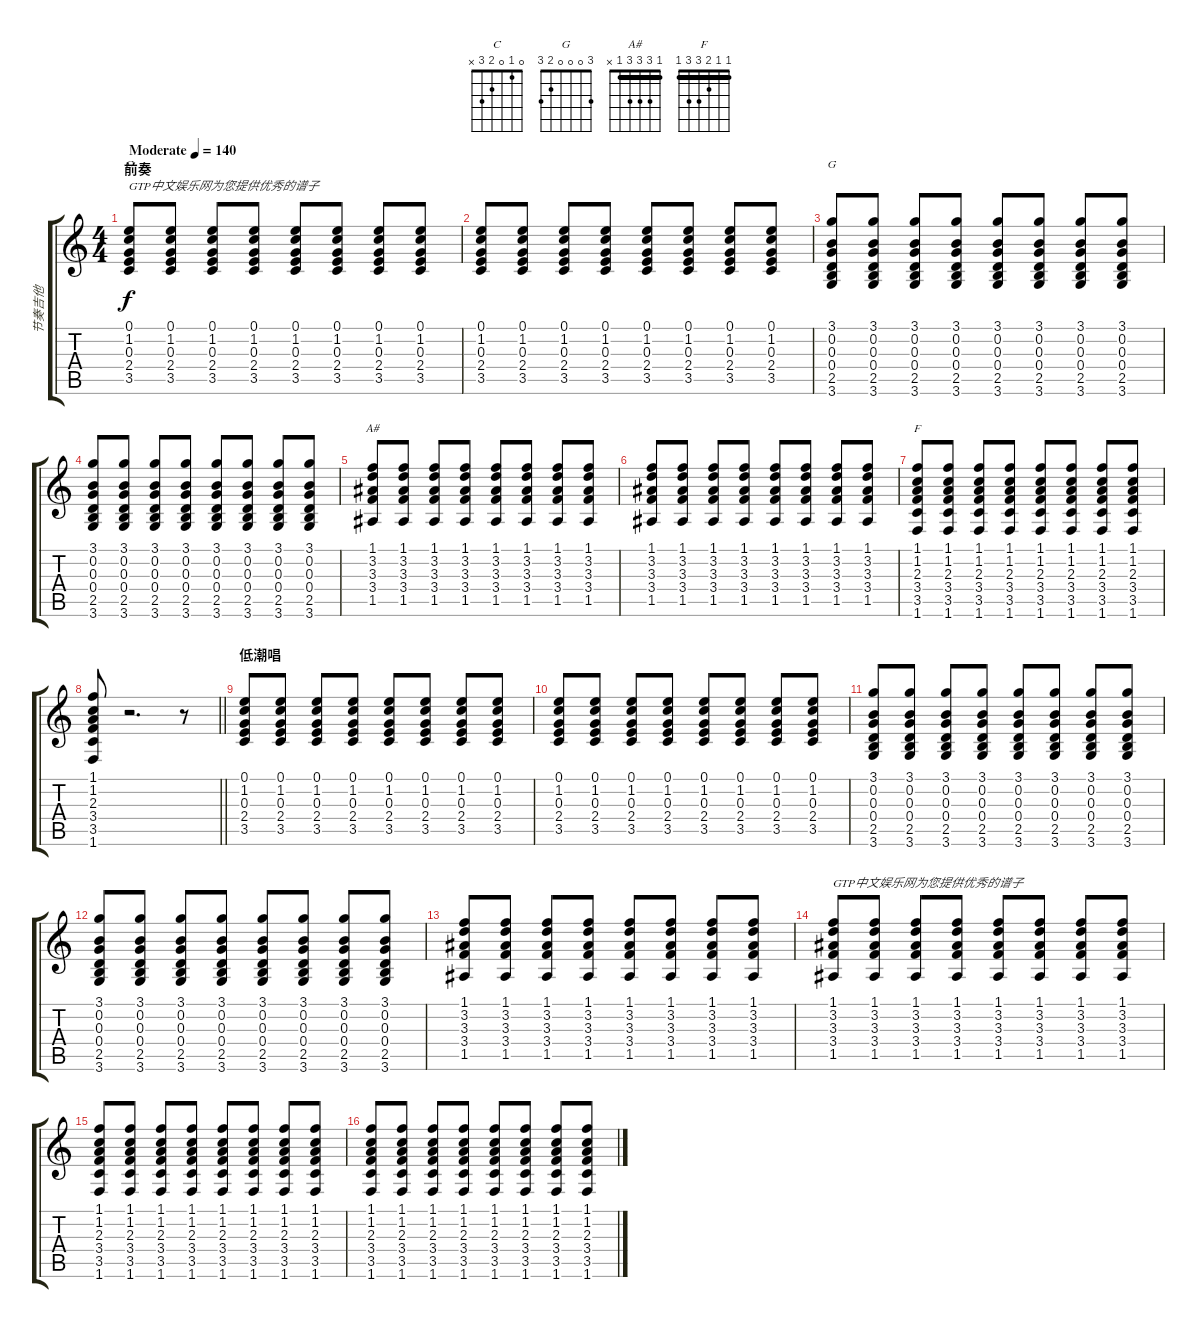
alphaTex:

\track ("节奏吉他" "节奏吉他") {instrument acousticguitarsteel}
\staff {score tabs}
\tuning (E4 B3 G3 D3 A2 E2) {hide}
\chord ("C" 0 1 0 2 3 x)
\chord ("G" 3 0 0 0 2 3)
\chord ("A#" 1 3 3 3 1 x) {barre 1}
\chord ("F" 1 1 2 3 3 1) {barre 1}
\ts (4 4)
\section ("" "前奏")
\tempo (140 "Moderate")
\clef g2
\ks c
(0.1 1.2 0.3 2.4 3.5).8{ch "C" txt "GTP中文娱乐网为您提供优秀的谱子" dy f instrument acousticguitarsteel} (0.1 1.2 0.3 2.4 3.5).8 (0.1 1.2 0.3 2.4 3.5).8 (0.1 1.2 0.3 2.4 3.5).8 (0.1 1.2 0.3 2.4 3.5).8 (0.1 1.2 0.3 2.4 3.5).8 (0.1 1.2 0.3 2.4 3.5).8 (0.1 1.2 0.3 2.4 3.5).8 |
(0.1 1.2 0.3 2.4 3.5).8 (0.1 1.2 0.3 2.4 3.5).8 (0.1 1.2 0.3 2.4 3.5).8 (0.1 1.2 0.3 2.4 3.5).8 (0.1 1.2 0.3 2.4 3.5).8 (0.1 1.2 0.3 2.4 3.5).8 (0.1 1.2 0.3 2.4 3.5).8 (0.1 1.2 0.3 2.4 3.5).8 |
(3.1 0.2 0.3 0.4 2.5 3.6).8{ch "G"} (3.1 0.2 0.3 0.4 2.5 3.6).8 (3.1 0.2 0.3 0.4 2.5 3.6).8 (3.1 0.2 0.3 0.4 2.5 3.6).8 (3.1 0.2 0.3 0.4 2.5 3.6).8 (3.1 0.2 0.3 0.4 2.5 3.6).8 (3.1 0.2 0.3 0.4 2.5 3.6).8 (3.1 0.2 0.3 0.4 2.5 3.6).8 |
(3.1 0.2 0.3 0.4 2.5 3.6).8 (3.1 0.2 0.3 0.4 2.5 3.6).8 (3.1 0.2 0.3 0.4 2.5 3.6).8 (3.1 0.2 0.3 0.4 2.5 3.6).8 (3.1 0.2 0.3 0.4 2.5 3.6).8 (3.1 0.2 0.3 0.4 2.5 3.6).8 (3.1 0.2 0.3 0.4 2.5 3.6).8 (3.1 0.2 0.3 0.4 2.5 3.6).8 |
(1.1 3.2 3.3 3.4 1.5).8{ch "A#"} (1.1 3.2 3.3 3.4 1.5).8 (1.1 3.2 3.3 3.4 1.5).8 (1.1 3.2 3.3 3.4 1.5).8 (1.1 3.2 3.3 3.4 1.5).8 (1.1 3.2 3.3 3.4 1.5).8 (1.1 3.2 3.3 3.4 1.5).8 (1.1 3.2 3.3 3.4 1.5).8 |
(1.1 3.2 3.3 3.4 1.5).8 (1.1 3.2 3.3 3.4 1.5).8 (1.1 3.2 3.3 3.4 1.5).8 (1.1 3.2 3.3 3.4 1.5).8 (1.1 3.2 3.3 3.4 1.5).8 (1.1 3.2 3.3 3.4 1.5).8 (1.1 3.2 3.3 3.4 1.5).8 (1.1 3.2 3.3 3.4 1.5).8 |
(1.1 1.2 2.3 3.4 3.5 1.6).8{ch "F"} (1.1 1.2 2.3 3.4 3.5 1.6).8 (1.1 1.2 2.3 3.4 3.5 1.6).8 (1.1 1.2 2.3 3.4 3.5 1.6).8 (1.1 1.2 2.3 3.4 3.5 1.6).8 (1.1 1.2 2.3 3.4 3.5 1.6).8 (1.1 1.2 2.3 3.4 3.5 1.6).8 (1.1 1.2 2.3 3.4 3.5 1.6).8 |
\barLineRight lightlight
(1.1 1.2 2.3 3.4 3.5 1.6).8 r.2{d} r.8 |
\section ("" "低潮唱")
(0.1 1.2 0.3 2.4 3.5).8 (0.1 1.2 0.3 2.4 3.5).8 (0.1 1.2 0.3 2.4 3.5).8 (0.1 1.2 0.3 2.4 3.5).8 (0.1 1.2 0.3 2.4 3.5).8 (0.1 1.2 0.3 2.4 3.5).8 (0.1 1.2 0.3 2.4 3.5).8 (0.1 1.2 0.3 2.4 3.5).8 |
(0.1 1.2 0.3 2.4 3.5).8 (0.1 1.2 0.3 2.4 3.5).8 (0.1 1.2 0.3 2.4 3.5).8 (0.1 1.2 0.3 2.4 3.5).8 (0.1 1.2 0.3 2.4 3.5).8 (0.1 1.2 0.3 2.4 3.5).8 (0.1 1.2 0.3 2.4 3.5).8 (0.1 1.2 0.3 2.4 3.5).8 |
(3.1 0.2 0.3 0.4 2.5 3.6).8 (3.1 0.2 0.3 0.4 2.5 3.6).8 (3.1 0.2 0.3 0.4 2.5 3.6).8 (3.1 0.2 0.3 0.4 2.5 3.6).8 (3.1 0.2 0.3 0.4 2.5 3.6).8 (3.1 0.2 0.3 0.4 2.5 3.6).8 (3.1 0.2 0.3 0.4 2.5 3.6).8 (3.1 0.2 0.3 0.4 2.5 3.6).8 |
(3.1 0.2 0.3 0.4 2.5 3.6).8 (3.1 0.2 0.3 0.4 2.5 3.6).8 (3.1 0.2 0.3 0.4 2.5 3.6).8 (3.1 0.2 0.3 0.4 2.5 3.6).8 (3.1 0.2 0.3 0.4 2.5 3.6).8 (3.1 0.2 0.3 0.4 2.5 3.6).8 (3.1 0.2 0.3 0.4 2.5 3.6).8 (3.1 0.2 0.3 0.4 2.5 3.6).8 |
(1.1 3.2 3.3 3.4 1.5).8 (1.1 3.2 3.3 3.4 1.5).8 (1.1 3.2 3.3 3.4 1.5).8 (1.1 3.2 3.3 3.4 1.5).8 (1.1 3.2 3.3 3.4 1.5).8 (1.1 3.2 3.3 3.4 1.5).8 (1.1 3.2 3.3 3.4 1.5).8 (1.1 3.2 3.3 3.4 1.5).8 |
(1.1 3.2 3.3 3.4 1.5).8{txt "GTP中文娱乐网为您提供优秀的谱子"} (1.1 3.2 3.3 3.4 1.5).8 (1.1 3.2 3.3 3.4 1.5).8 (1.1 3.2 3.3 3.4 1.5).8 (1.1 3.2 3.3 3.4 1.5).8 (1.1 3.2 3.3 3.4 1.5).8 (1.1 3.2 3.3 3.4 1.5).8 (1.1 3.2 3.3 3.4 1.5).8 |
(1.1 1.2 2.3 3.4 3.5 1.6).8 (1.1 1.2 2.3 3.4 3.5 1.6).8 (1.1 1.2 2.3 3.4 3.5 1.6).8 (1.1 1.2 2.3 3.4 3.5 1.6).8 (1.1 1.2 2.3 3.4 3.5 1.6).8 (1.1 1.2 2.3 3.4 3.5 1.6).8 (1.1 1.2 2.3 3.4 3.5 1.6).8 (1.1 1.2 2.3 3.4 3.5 1.6).8 |
(1.1 1.2 2.3 3.4 3.5 1.6).8 (1.1 1.2 2.3 3.4 3.5 1.6).8 (1.1 1.2 2.3 3.4 3.5 1.6).8 (1.1 1.2 2.3 3.4 3.5 1.6).8 (1.1 1.2 2.3 3.4 3.5 1.6).8 (1.1 1.2 2.3 3.4 3.5 1.6).8 (1.1 1.2 2.3 3.4 3.5 1.6).8 (1.1 1.2 2.3 3.4 3.5 1.6).8
